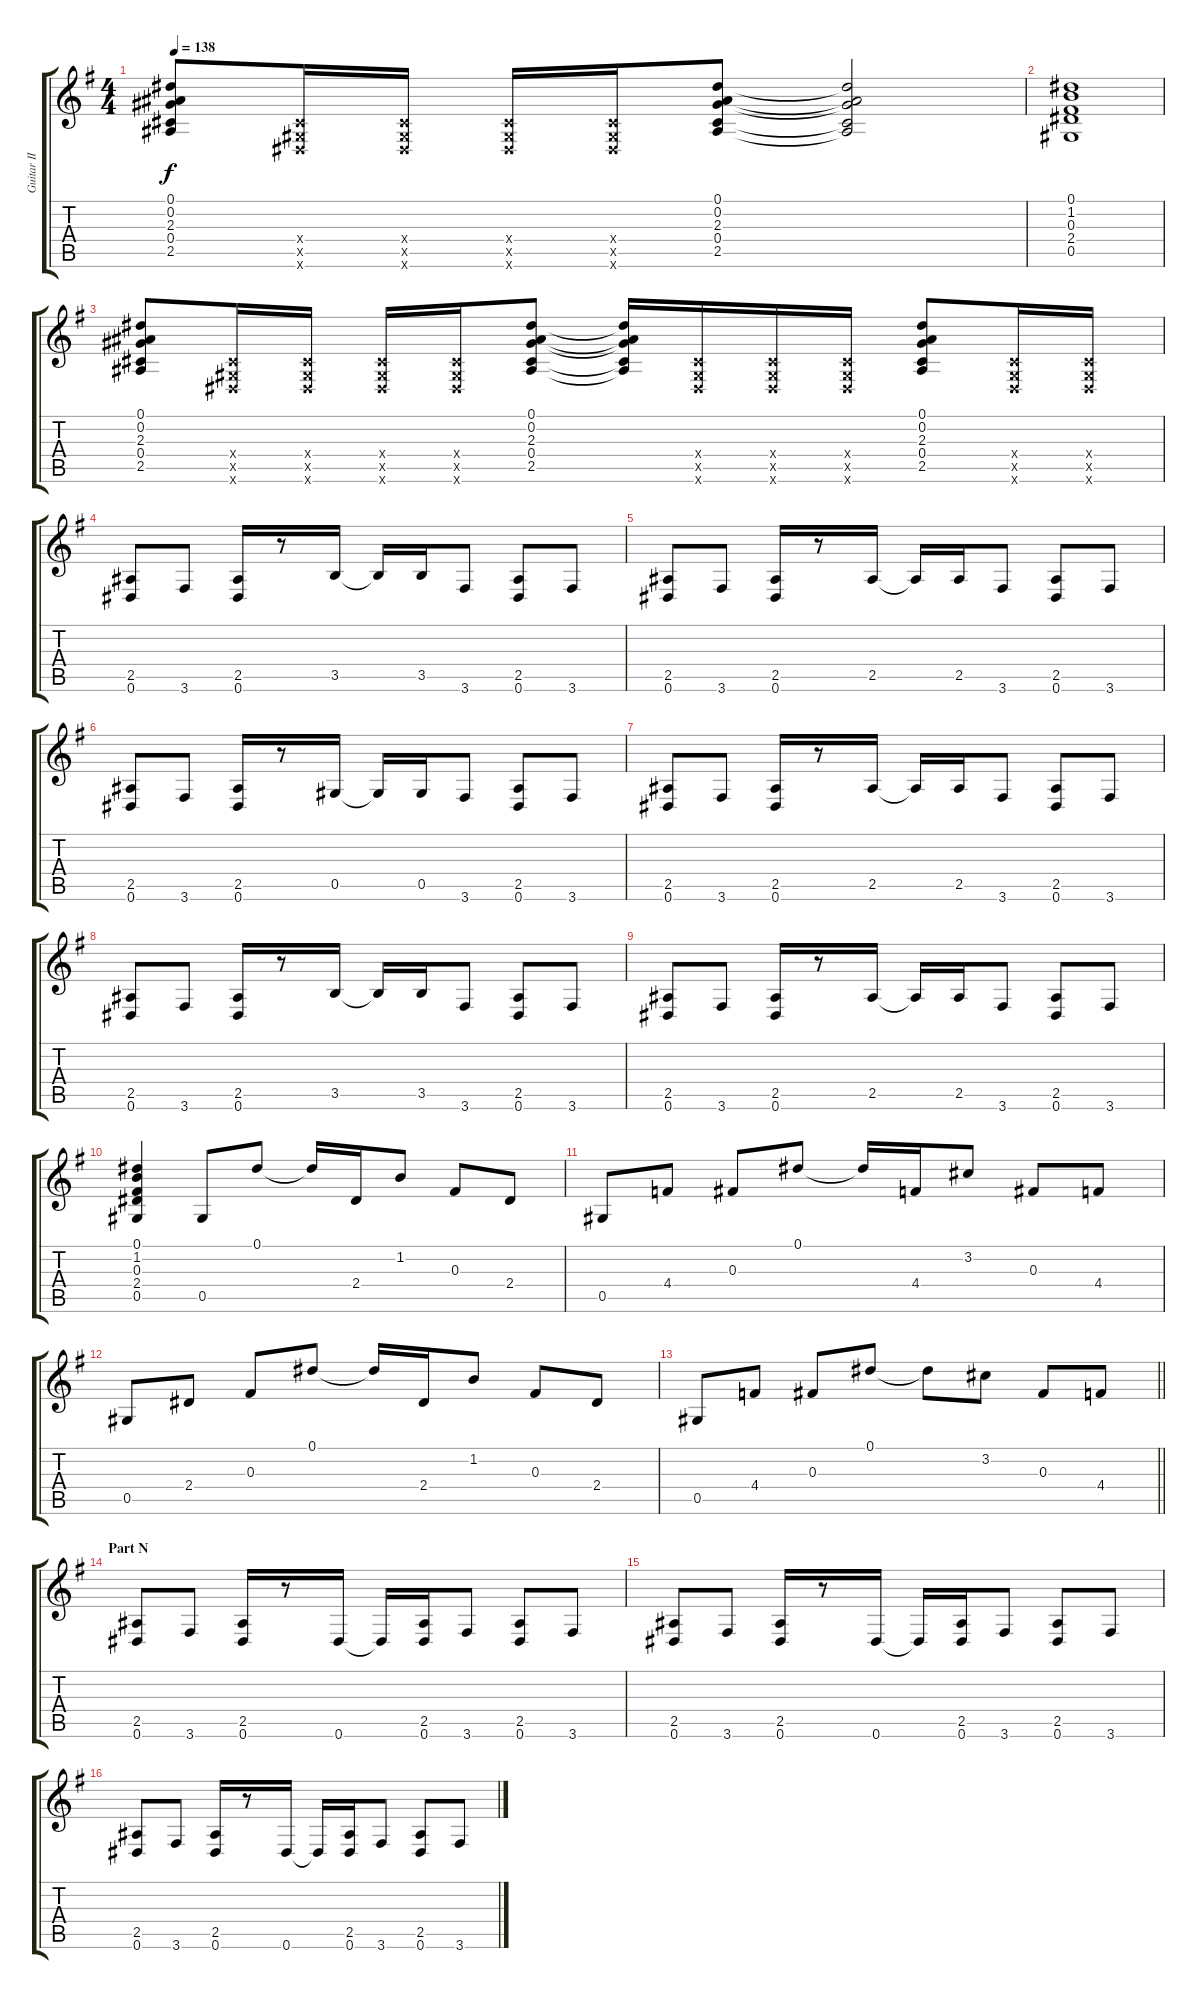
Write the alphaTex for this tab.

\track ("Guitar II (Sugizo)" "Guitar II ") {instrument distortionguitar}
\staff {score tabs}
\tuning (Eb4 Bb3 Gb3 Db3 Ab2 Eb2) {hide}
\ts (4 4)
\tempo 138
\clef g2
\ks g
(0.1 0.2 2.3 0.4 2.5).8{dy f} (0.4{x} 0.5{x} 0.6{x}).16 (0.4{x} 0.5{x} 0.6{x}).16 (0.4{x} 0.5{x} 0.6{x}).16 (0.4{x} 0.5{x} 0.6{x}).16 (0.1 0.2 2.3 0.4 2.5).8 (0.1{t} 0.2{t} 2.3{t} 0.4{t} 2.5{t}).2 |
(0.1 1.2 0.3 2.4 0.5).1 |
(0.1 0.2 2.3 0.4 2.5).8 (0.4{x} 0.5{x} 0.6{x}).16 (0.4{x} 0.5{x} 0.6{x}).16 (0.4{x} 0.5{x} 0.6{x}).16 (0.4{x} 0.5{x} 0.6{x}).16 (0.1 0.2 2.3 0.4 2.5).8 (0.1{t} 0.2{t} 2.3{t} 0.4{t} 2.5{t}).16 (0.4{x} 0.5{x} 0.6{x}).16 (0.4{x} 0.5{x} 0.6{x}).16 (0.4{x} 0.5{x} 0.6{x}).16 (0.1 0.2 2.3 0.4 2.5).8 (0.4{x} 0.5{x} 0.6{x}).16 (0.4{x} 0.5{x} 0.6{x}).16 |
(2.5 0.6).8 3.6.8 (2.5 0.6).16 r.8 3.5.16 3.5{t}.16 3.5.16 3.6.8 (2.5 0.6).8 3.6.8 |
(2.5 0.6).8 3.6.8 (2.5 0.6).16 r.8 2.5.16 2.5{t}.16 2.5.16 3.6.8 (2.5 0.6).8 3.6.8 |
(2.5 0.6).8 3.6.8 (2.5 0.6).16 r.8 0.5.16 0.5{t}.16 0.5.16 3.6.8 (2.5 0.6).8 3.6.8 |
(2.5 0.6).8 3.6.8 (2.5 0.6).16 r.8 2.5.16 2.5{t}.16 2.5.16 3.6.8 (2.5 0.6).8 3.6.8 |
(2.5 0.6).8 3.6.8 (2.5 0.6).16 r.8 3.5.16 3.5{t}.16 3.5.16 3.6.8 (2.5 0.6).8 3.6.8 |
(2.5 0.6).8 3.6.8 (2.5 0.6).16 r.8 2.5.16 2.5{t}.16 2.5.16 3.6.8 (2.5 0.6).8 3.6.8 |
(0.1 1.2 0.3 2.4 0.5).4 0.5.8 0.1.8 0.1{t}.16 2.4.16 1.2.8 0.3.8 2.4.8 |
0.5.8 4.4.8 0.3.8 0.1.8 0.1{t}.16 4.4.16 3.2.8 0.3.8 4.4.8 |
0.5.8 2.4.8 0.3.8 0.1.8 0.1{t}.16 2.4.16 1.2.8 0.3.8 2.4.8 |
\barLineRight lightlight
0.5.8 4.4.8 0.3.8 0.1.8 0.1{t}.8 3.2.8 0.3.8 4.4.8 |
\section ("" "Part N")
(2.5 0.6).8 3.6.8 (2.5 0.6).16 r.8 0.6.16 0.6{t}.16 (2.5 0.6).16 3.6.8 (2.5 0.6).8 3.6.8 |
(2.5 0.6).8 3.6.8 (2.5 0.6).16 r.8 0.6.16 0.6{t}.16 (2.5 0.6).16 3.6.8 (2.5 0.6).8 3.6.8 |
(2.5 0.6).8 3.6.8 (2.5 0.6).16 r.8 0.6.16 0.6{t}.16 (2.5 0.6).16 3.6.8 (2.5 0.6).8 3.6.8
